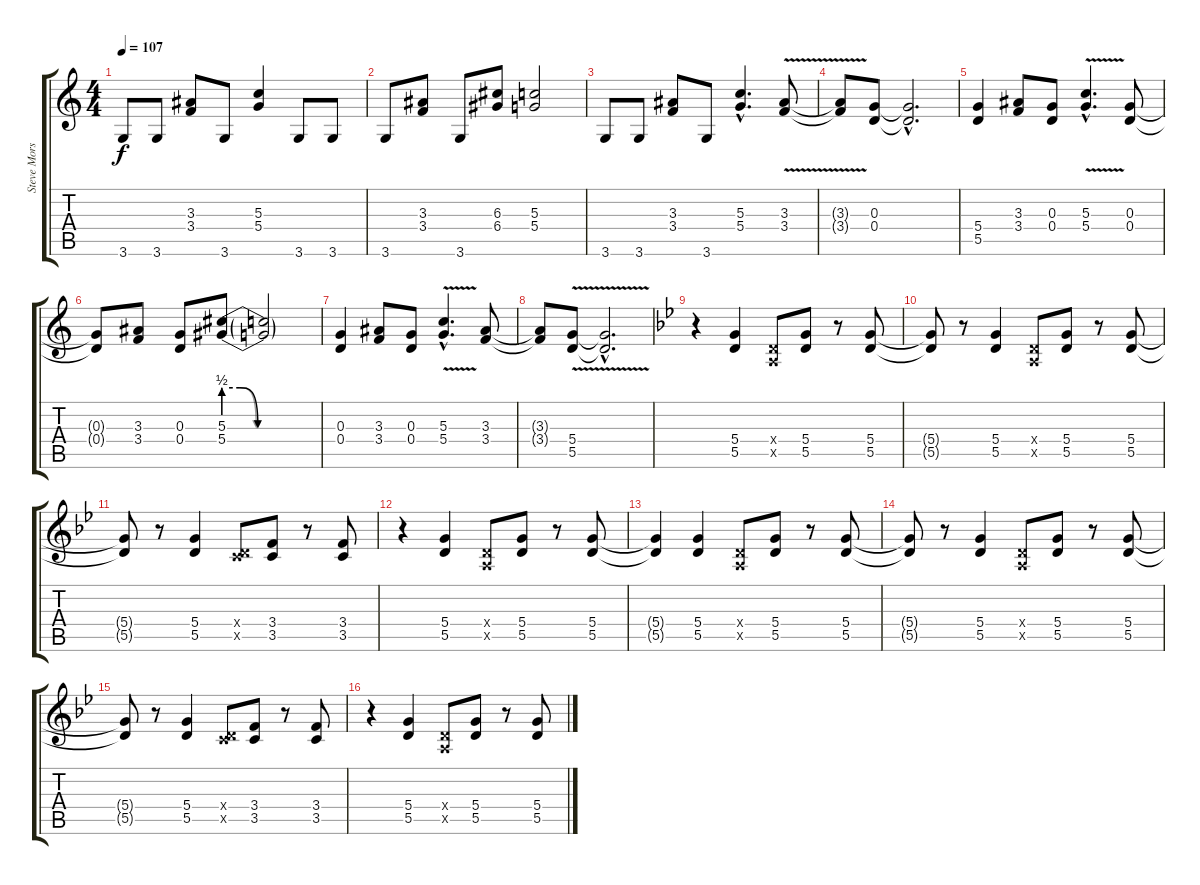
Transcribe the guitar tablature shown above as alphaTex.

\track ("Steve Morse" "Steve Mors") {instrument distortionguitar}
\staff {score tabs}
\tuning (E4 B3 G3 D3 A2 E2) {hide}
\ts (4 4)
\tempo 107
\clef g2
\ks c
3.6.8{dy f} 3.6.8 (3.3 3.4).8 3.6.8 (5.3 5.4).4 3.6.8 3.6.8 |
3.6.8 (3.3 3.4).8 3.6.8 (6.3 6.4).8 (5.3 5.4).2 |
3.6.8 3.6.8 (3.3 3.4).8 3.6.8 (5.3{hac} 5.4{hac}).4{d} (3.3 3.4{v}).8 |
(3.3{t} 3.4{t}).8 (0.3 0.4).8 (0.3{hac t} 0.4{hac t}).2{d} |
(5.4 5.5).4 (3.3 3.4).8 (0.3 0.4).8 (5.3{v hac} 5.4{v hac}).4{d} (0.3 0.4).8 |
(0.3{t} 0.4{t}).8 (3.3 3.4).8 (0.3 0.4).8 (5.3{be (custom 0 2 10 2 21 0 60 0)} 5.4{be (custom 0 2 10 2 20 0 60 0)}).8 (5.3{t} 5.4{t}).2 |
(0.3 0.4).4 (3.3 3.4).8 (0.3 0.4).8 (5.3{v hac} 5.4{hac}).4{d} (3.3 3.4).8 |
(3.3{t} 3.4{t}).8 (5.4 5.5{v}).8 (5.4{hac t} 5.5{hac t}).2{d} |
\ks bb
r.4 (5.4 5.5).4 (0.4{x} 0.5{x}).8 (5.4 5.5).8 r.8 (5.4 5.5).8 |
(5.4{t} 5.5{t}).8 r.8 (5.4 5.5).4 (0.4{x} 0.5{x}).8 (5.4 5.5).8 r.8 (5.4 5.5).8 |
(5.4{t} 5.5{t}).8 r.8 (5.4 5.5).4 (0.4{x} 3.5{x}).8 (3.4 3.5).8 r.8 (3.4 3.5).8 |
r.4 (5.4 5.5).4 (0.4{x} 0.5{x}).8 (5.4 5.5).8 r.8 (5.4 5.5).8 |
(5.4{t} 5.5{t}).4 (5.4 5.5).4 (0.4{x} 0.5{x}).8 (5.4 5.5).8 r.8 (5.4 5.5).8 |
(5.4{t} 5.5{t}).8 r.8 (5.4 5.5).4 (0.4{x} 0.5{x}).8 (5.4 5.5).8 r.8 (5.4 5.5).8 |
(5.4{t} 5.5{t}).8 r.8 (5.4 5.5).4 (0.4{x} 3.5{x}).8 (3.4 3.5).8 r.8 (3.4 3.5).8 |
r.4 (5.4 5.5).4 (0.4{x} 0.5{x}).8 (5.4 5.5).8 r.8 (5.4 5.5).8
